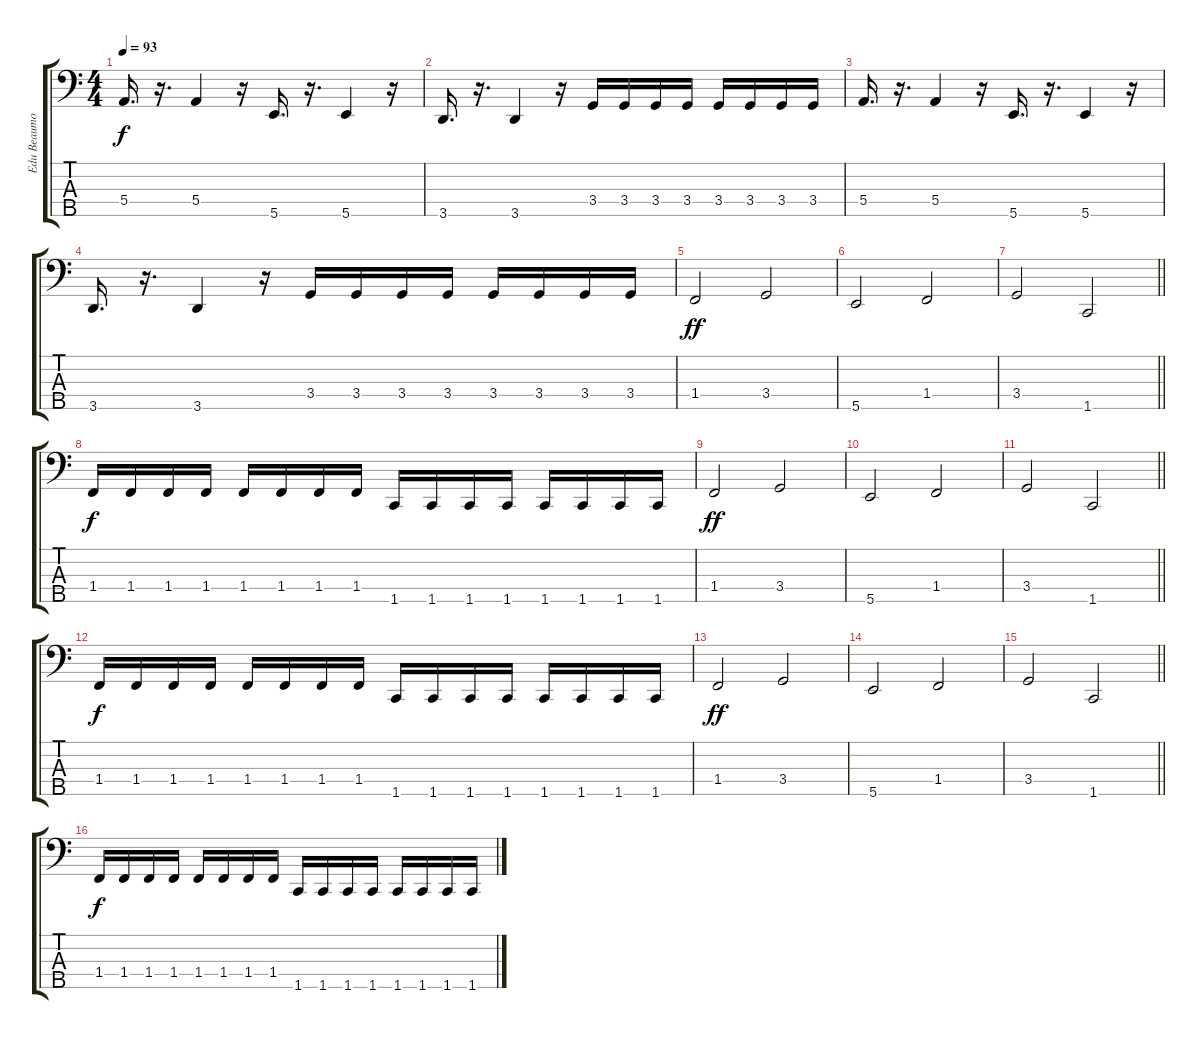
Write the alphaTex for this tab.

\track ("Edu Beaumont \"El Piñas\"" "Edu Beaumo") {instrument electricbassfinger}
\staff {score tabs}
\tuning (G2 D2 A1 E1 B0) {hide}
\ts (4 4)
\tempo 93
\clef f4
\ks c
5.4.16{d dy f} r.16{d} 5.4.4 r.16 5.5.16{d} r.16{d} 5.5.4 r.16 |
3.5.16{d} r.16{d} 3.5.4 r.16 3.4.16 3.4.16 3.4.16 3.4.16 3.4.16 3.4.16 3.4.16 3.4.16 |
5.4.16{d} r.16{d} 5.4.4 r.16 5.5.16{d} r.16{d} 5.5.4 r.16 |
3.5.16{d} r.16{d} 3.5.4 r.16 3.4.16 3.4.16 3.4.16 3.4.16 3.4.16 3.4.16 3.4.16 3.4.16 |
1.4.2{dy ff} 3.4.2 |
5.5.2 1.4.2 |
\barLineRight lightlight
3.4.2 1.5.2 |
1.4.16{dy f} 1.4.16 1.4.16 1.4.16 1.4.16 1.4.16 1.4.16 1.4.16 1.5.16 1.5.16 1.5.16 1.5.16 1.5.16 1.5.16 1.5.16 1.5.16 |
1.4.2{dy ff} 3.4.2 |
5.5.2 1.4.2 |
\barLineRight lightlight
3.4.2 1.5.2 |
1.4.16{dy f} 1.4.16 1.4.16 1.4.16 1.4.16 1.4.16 1.4.16 1.4.16 1.5.16 1.5.16 1.5.16 1.5.16 1.5.16 1.5.16 1.5.16 1.5.16 |
1.4.2{dy ff} 3.4.2 |
5.5.2 1.4.2 |
\barLineRight lightlight
3.4.2 1.5.2 |
1.4.16{dy f} 1.4.16 1.4.16 1.4.16 1.4.16 1.4.16 1.4.16 1.4.16 1.5.16 1.5.16 1.5.16 1.5.16 1.5.16 1.5.16 1.5.16 1.5.16
